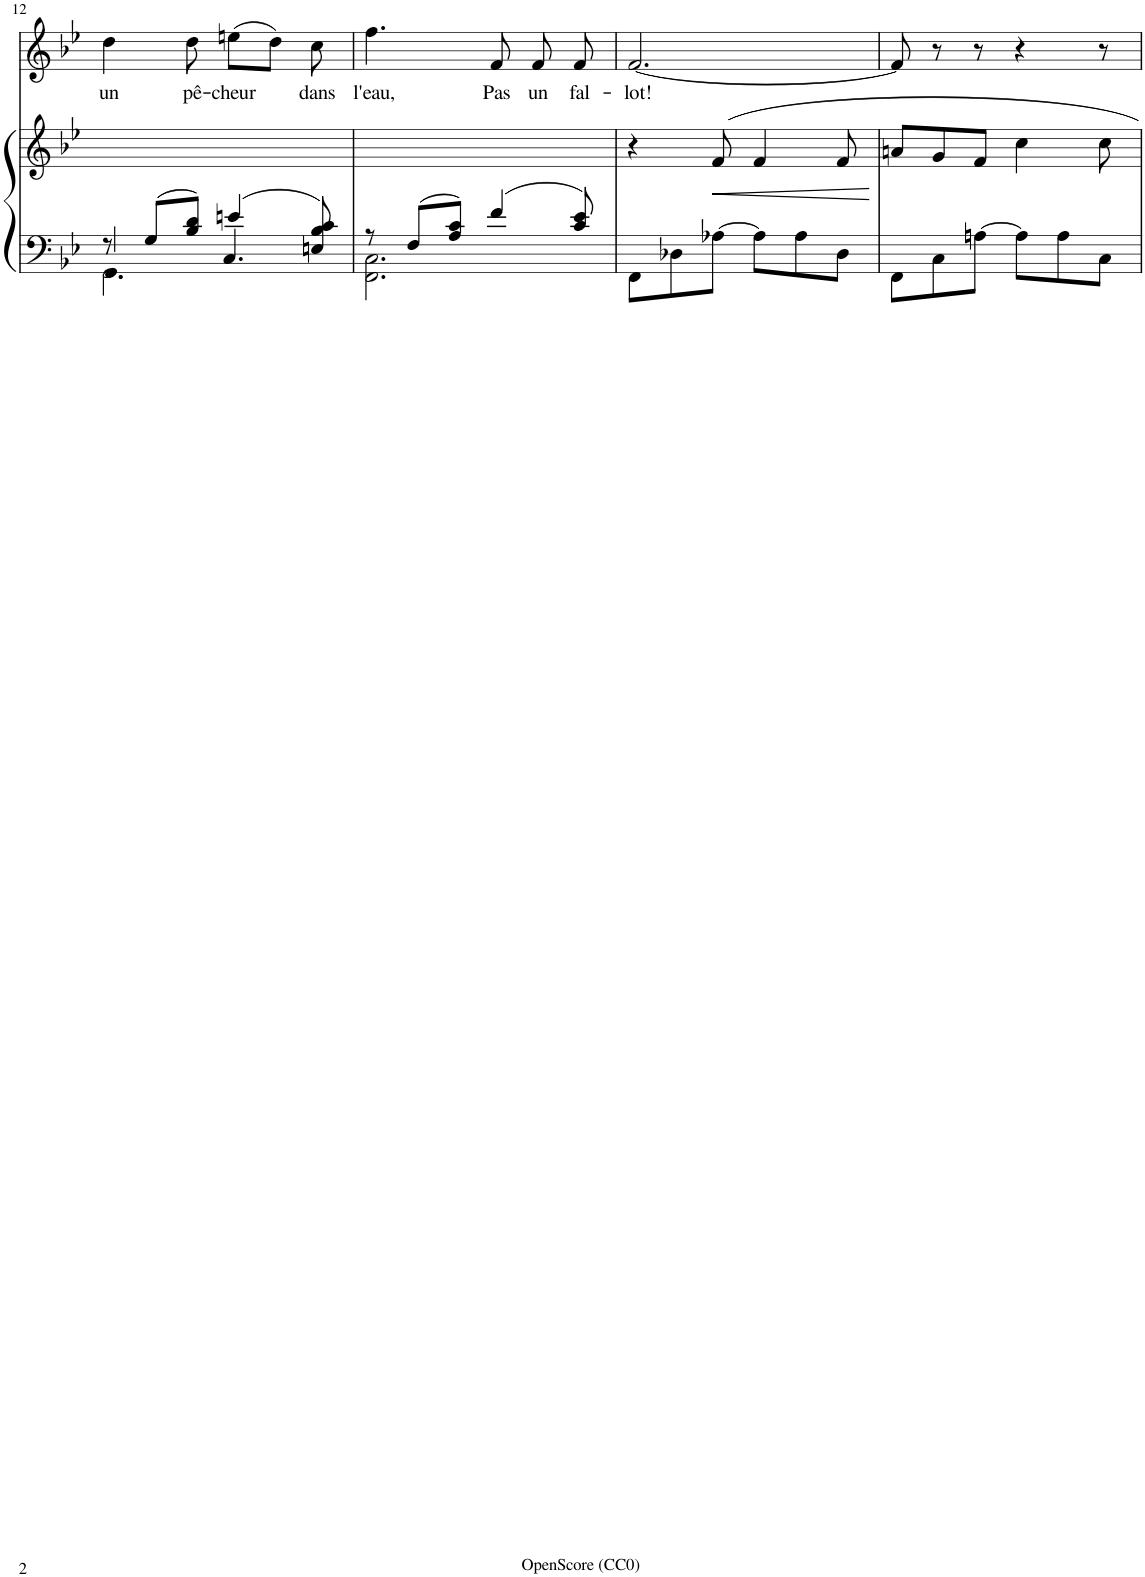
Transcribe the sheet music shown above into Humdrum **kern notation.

**kern	**kern	**dynam	**kern	**text
*part2	*part2	*part2	*part1	*part1
*staff3	*staff2	*staff2/3	*staff1	*staff1
*I"Piano	*	*	*I"Voice	*
*I'Pno	*	*	*	*
!!LO:PB:g=z
*clefF4	*clefG2	*	*clefG2	*
*k[b-e-]	*k[b-e-]	*	*k[b-e-]	*
*M6/8	*M6/8	*	*M6/8	*
=12	=12	=12	=12	=12
*^	*	*	*	*
*	*^	*	*	*	*
!	!	!	!	!	!	!LO:LY:b
8r	4.D/	2.GG\	2.ryy	.	4dd\	un
8G/L	.	.	.	.	.	.
!	!	!	!	!	!	!LO:LY:b
8B-/ 8d/J	.	.	.	.	8dd\	pê-
!	!	!	!	!	!	!LO:LY:b
4en/	4.C/	.	.	.	(8een\L	-cheur
.	.	.	.	.	8dd\J)	.
!	!	!	!	!	!	!LO:LY:b
8En/ 8B-/ 8c/	.	.	.	.	8cc\	dans
*	*v	*v	*	*	*	*
=13	=13	=13	=13	=13	=13
!	!	!	!	!	!LO:LY:b
8r	2.FF\ 2.C\	2.ryy	.	4.ff\	l'eau,
8F/L	.	.	.	.	.
8A/ 8c/J	.	.	.	.	.
!	!	!	!	!	!LO:LY:b
4f/	.	.	.	8f/	Pas
!	!	!	!	!	!LO:LY:b
.	.	.	.	8f/	un
!	!	!	!	!	!LO:LY:b
8c/ 8e-/	.	.	.	8f/	fal-
*v	*v	*	*	*	*
=14	=14	=14	=14	=14
!	!	!	!	!LO:LY:b
8FF\L	4r	.	[2.f/	-lot!
8D-X\	.	.	.	.
!	!	!LO:HP:b	!	!
[8A-X\J	8f/	<	.	.
8A-\L]	4f/	.	.	.
8A-\	.	.	.	.
8D-\J	8f/	.	.	.
.	.	[	.	.
=15	=15	=15	=15	=15
8FF\L	8an/L	.	8f/]	.
8C\	8g/	.	8r	.
[8An\J	8f/J	.	8r	.
8A\L]	4cc\	.	4r	.
8A\	.	.	.	.
8C\J	8cc\	.	8r	.
=	=	=	=	=
*-	*-	*-	*-	*-
